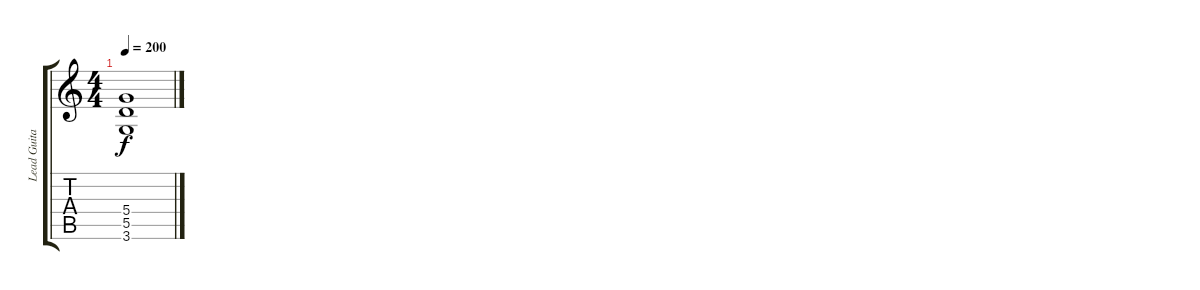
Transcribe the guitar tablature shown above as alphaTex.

\track ("Lead Guitar" "Lead Guita") {instrument distortionguitar}
\staff {score tabs}
\tuning (E4 B3 G3 D3 A2 E2) {hide}
\ts (4 4)
\tempo 200
\clef g2
\ks c
(5.4{t} 5.5{t} 3.6{t}).1{dy f}
